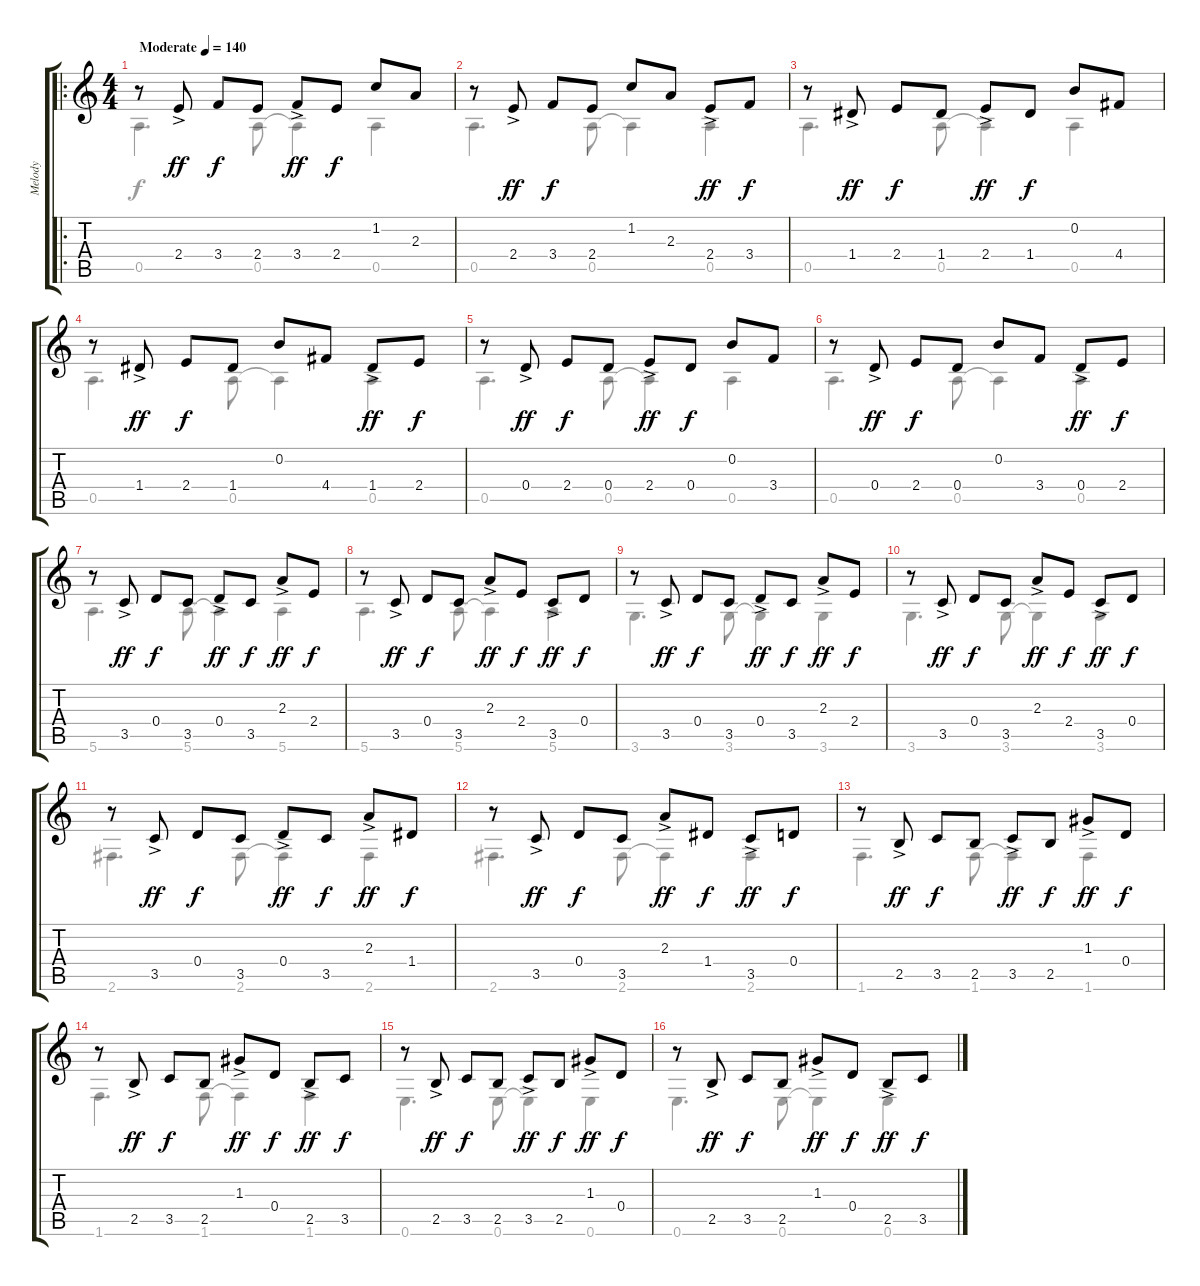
\track ("Melody" "Melody") {instrument acousticguitarnylon}
\staff {score tabs}
\tuning (E4 B3 G3 D3 A2 E2) {hide}
\voice
\ro
\ts (4 4)
\tempo (140 "Moderate")
\clef g2
\ks c
r.8{dy ff instrument acousticguitarnylon} 2.4{ac}.8 3.4.8{dy f} 2.4.8 3.4{ac}.8{dy ff} 2.4.8{dy f} 1.2.8 2.3.8 |
r.8 2.4{ac}.8{dy ff} 3.4.8{dy f} 2.4.8 1.2.8 2.3.8 2.4{ac}.8{dy ff} 3.4.8{dy f} |
r.8 1.4{ac}.8{dy ff} 2.4.8{dy f} 1.4.8 2.4{ac}.8{dy ff} 1.4.8{dy f} 0.2.8 4.4.8 |
r.8 1.4{ac}.8{dy ff} 2.4.8{dy f} 1.4.8 0.2.8 4.4.8 1.4{ac}.8{dy ff} 2.4.8{dy f} |
r.8 0.4{ac}.8{dy ff} 2.4.8{dy f} 0.4.8 2.4{ac}.8{dy ff} 0.4.8{dy f} 0.2.8 3.4.8 |
r.8 0.4{ac}.8{dy ff} 2.4.8{dy f} 0.4.8 0.2.8 3.4.8 0.4{ac}.8{dy ff} 2.4.8{dy f} |
r.8 3.5{ac}.8{dy ff} 0.4.8{dy f} 3.5.8 0.4{ac}.8{dy ff} 3.5.8{dy f} 2.3{ac}.8{dy ff} 2.4.8{dy f} |
r.8 3.5{ac}.8{dy ff} 0.4.8{dy f} 3.5.8 2.3{ac}.8{dy ff} 2.4.8{dy f} 3.5{ac}.8{dy ff} 0.4.8{dy f} |
r.8 3.5{ac}.8{dy ff} 0.4.8{dy f} 3.5.8 0.4{ac}.8{dy ff} 3.5.8{dy f} 2.3{ac}.8{dy ff} 2.4.8{dy f} |
r.8 3.5{ac}.8{dy ff} 0.4.8{dy f} 3.5.8 2.3{ac}.8{dy ff} 2.4.8{dy f} 3.5{ac}.8{dy ff} 0.4.8{dy f} |
r.8 3.5{ac}.8{dy ff} 0.4.8{dy f} 3.5.8 0.4{ac}.8{dy ff} 3.5.8{dy f} 2.3{ac}.8{dy ff} 1.4.8{dy f} |
r.8 3.5{ac}.8{dy ff} 0.4.8{dy f} 3.5.8 2.3{ac}.8{dy ff} 1.4.8{dy f} 3.5{ac}.8{dy ff} 0.4.8{dy f} |
r.8 2.5{ac}.8{dy ff} 3.5.8{dy f} 2.5.8 3.5{ac}.8{dy ff} 2.5.8{dy f} 1.3{ac}.8{dy ff} 0.4.8{dy f} |
r.8 2.5{ac}.8{dy ff} 3.5.8{dy f} 2.5.8 1.3{ac}.8{dy ff} 0.4.8{dy f} 2.5{ac}.8{dy ff} 3.5.8{dy f} |
r.8 2.5{ac}.8{dy ff} 3.5.8{dy f} 2.5.8 3.5{ac}.8{dy ff} 2.5.8{dy f} 1.3{ac}.8{dy ff} 0.4.8{dy f} |
r.8 2.5{ac}.8{dy ff} 3.5.8{dy f} 2.5.8 1.3{ac}.8{dy ff} 0.4.8{dy f} 2.5{ac}.8{dy ff} 3.5.8{dy f}
\voice
\clef g2
\ottava regular
\simile none
\ks c
0.5.4{d dy f} 0.5.8 0.5{t}.4 0.5.4 |
0.5.4{d} 0.5.8 0.5{t}.4 0.5.4 |
0.5.4{d} 0.5.8 0.5{t}.4 0.5.4 |
0.5.4{d} 0.5.8 0.5{t}.4 0.5.4 |
0.5.4{d} 0.5.8 0.5{t}.4 0.5.4 |
0.5.4{d} 0.5.8 0.5{t}.4 0.5.4 |
5.6.4{d} 5.6.8 5.6{t}.4 5.6.4 |
5.6.4{d} 5.6.8 5.6{t}.4 5.6.4 |
3.6.4{d} 3.6.8 3.6{t}.4 3.6.4 |
3.6.4{d} 3.6.8 3.6{t}.4 3.6.4 |
2.6.4{d} 2.6.8 2.6{t}.4 2.6.4 |
2.6.4{d} 2.6.8 2.6{t}.4 2.6.4 |
1.6.4{d} 1.6.8 1.6{t}.4 1.6.4 |
1.6.4{d} 1.6.8 1.6{t}.4 1.6.4 |
0.6.4{d} 0.6.8 0.6{t}.4 0.6.4 |
0.6.4{d} 0.6.8 0.6{t}.4 0.6.4
